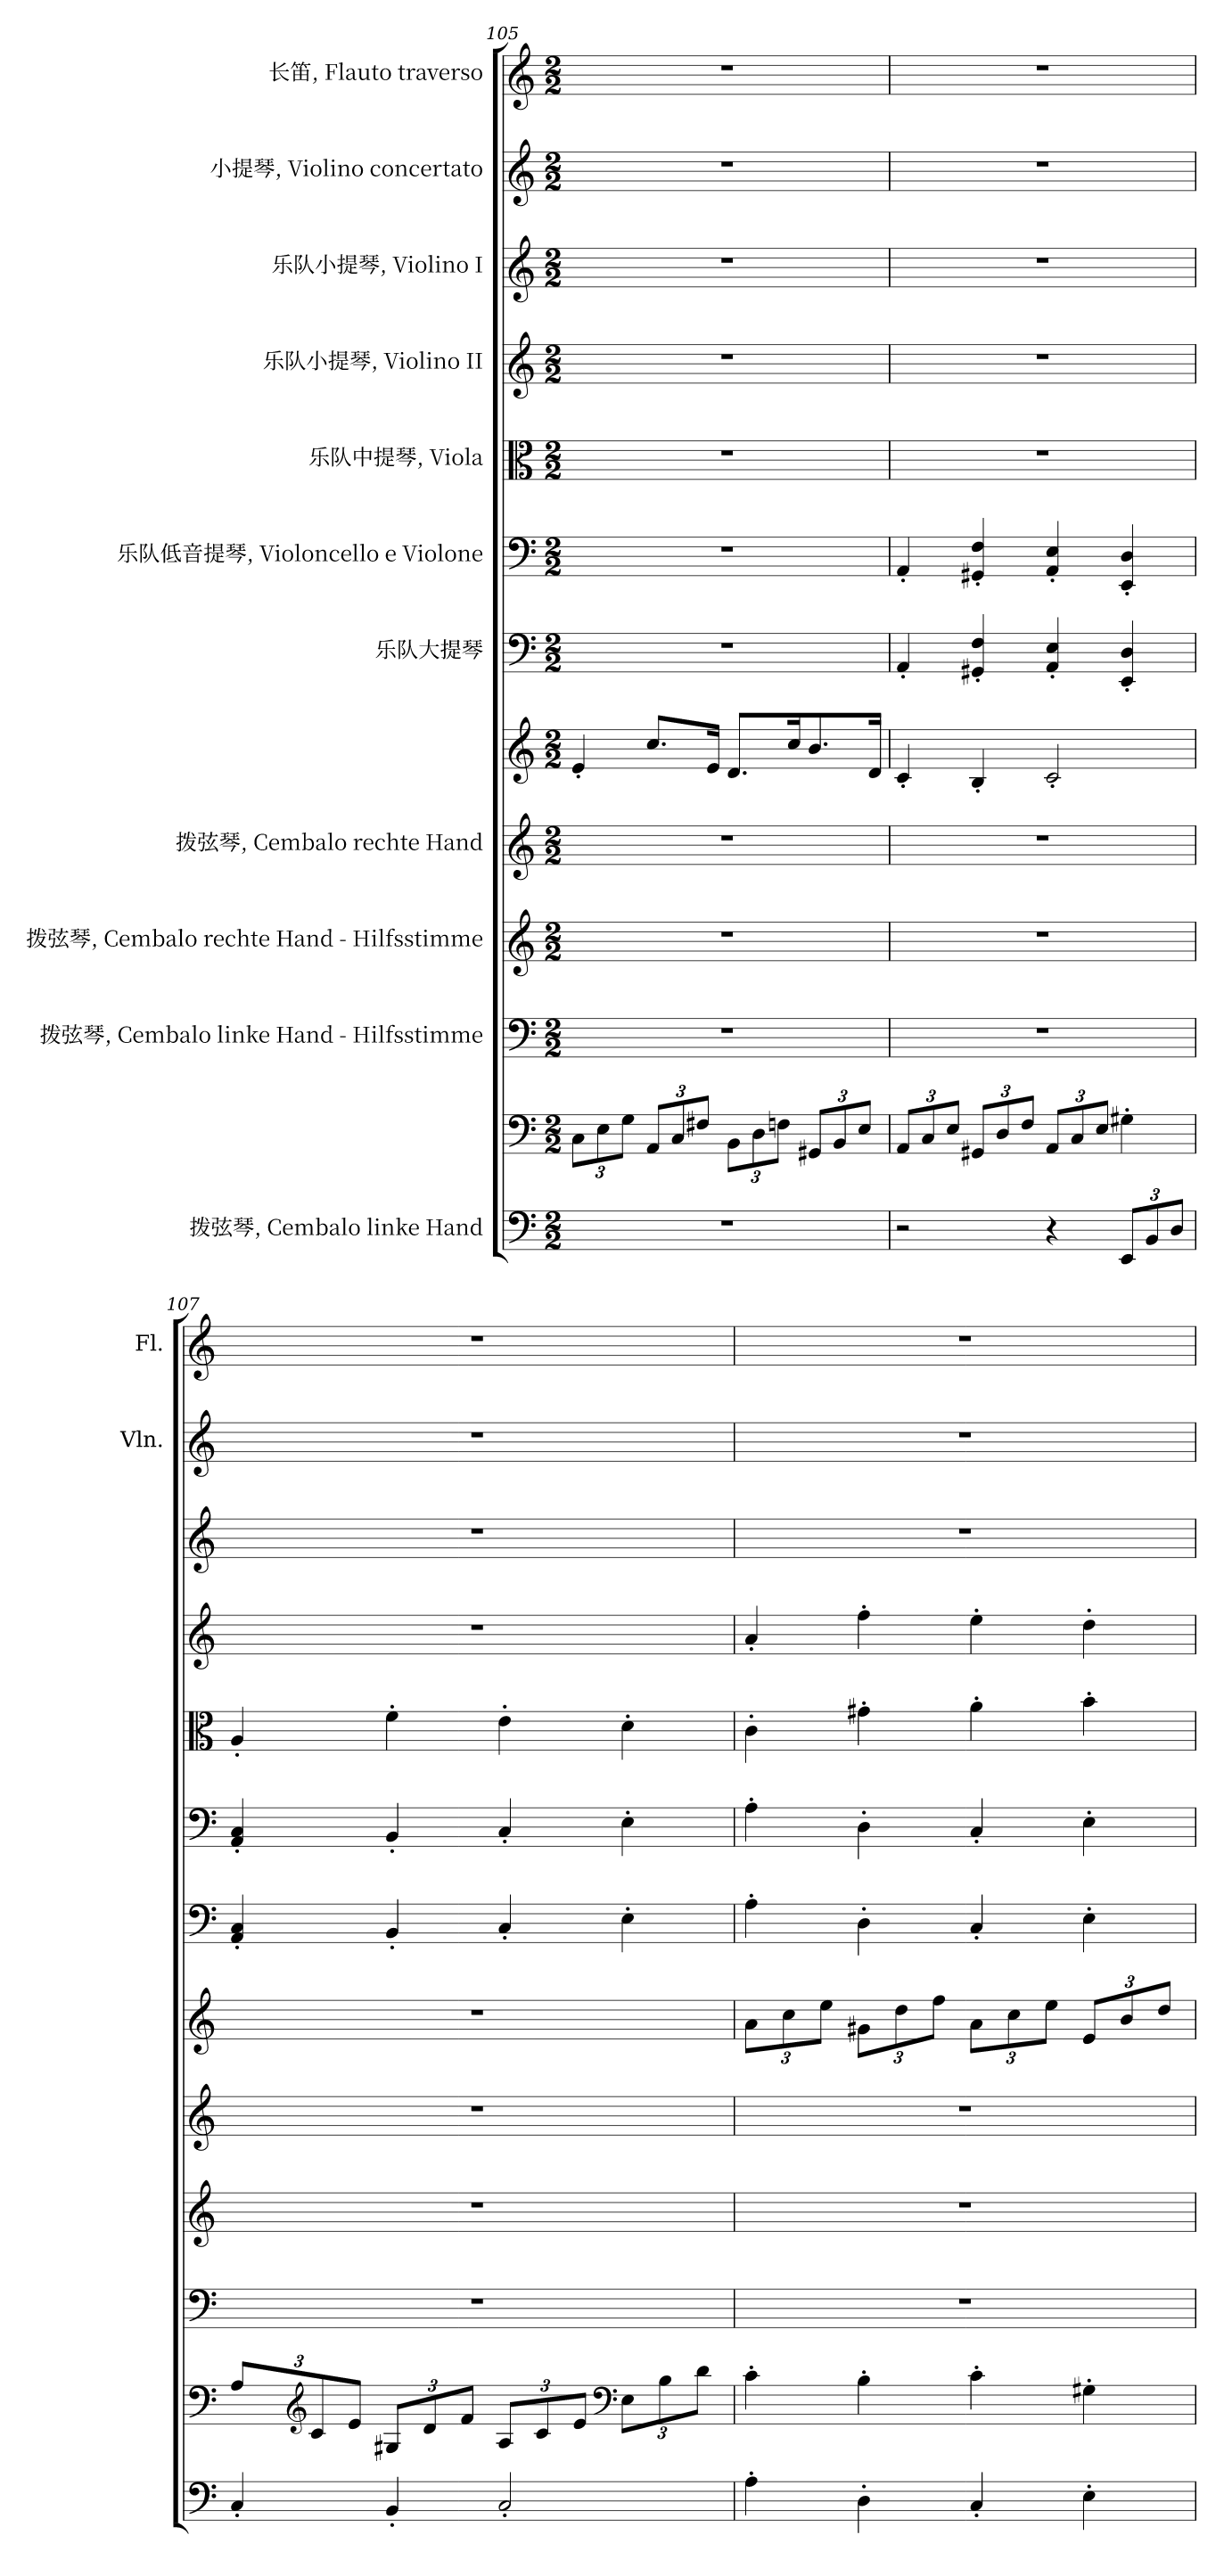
**kern	**kern	**kern	**kern	**kern	**kern	**kern	**kern	**kern	**kern	**kern	**kern	**kern
*part11	*part11	*part10	*part9	*part8	*part8	*part7	*part6	*part5	*part4	*part3	*part2	*part1
*staff13	*staff12	*staff11	*staff10	*staff9	*staff8	*staff7	*staff6	*staff5	*staff4	*staff3	*staff2	*staff1
*I"拨弦琴, Cembalo linke Hand	*	*I"拨弦琴, Cembalo linke Hand - Hilfsstimme	*I"拨弦琴, Cembalo rechte Hand - Hilfsstimme	*I"拨弦琴, Cembalo rechte Hand	*	*I"乐队大提琴	*I"乐队低音提琴, Violoncello e Violone	*I"乐队中提琴, Viola	*I"乐队小提琴, Violino II	*I"乐队小提琴, Violino I	*I"小提琴, Violino concertato	*I"长笛, Flauto traverso
*	*	*	*	*	*	*	*	*	*	*	*I'Vln.	*I'Fl.
!!LO:PB:g=z
*clefF4	*clefF4	*clefF4	*clefG2	*clefG2	*clefG2	*clefF4	*clefF4	*clefC3	*clefG2	*clefG2	*clefG2	*clefG2
*	*	*	*	*	*	*	*ITrd7c12	*	*	*	*	*
*k[]	*k[]	*k[]	*k[]	*k[]	*k[]	*k[]	*k[]	*k[]	*k[]	*k[]	*k[]	*k[]
*M2/2	*M2/2	*M2/2	*M2/2	*M2/2	*M2/2	*M2/2	*M2/2	*M2/2	*M2/2	*M2/2	*M2/2	*M2/2
*	*Xbrackettup	*	*	*	*	*	*	*	*	*	*	*
=105	=105	=105	=105	=105	=105	=105	=105	=105	=105	=105	=105	=105
1r	12C\L	1r	1r	1r	4e'/	1r	1r	1r	1r	1r	1r	1r
.	12E\	.	.	.	.	.	.	.	.	.	.	.
.	12G\J	.	.	.	.	.	.	.	.	.	.	.
.	12AA/L	.	.	.	8.cc/L	.	.	.	.	.	.	.
.	12C/	.	.	.	.	.	.	.	.	.	.	.
.	12F#X/J	.	.	.	.	.	.	.	.	.	.	.
.	.	.	.	.	16e/Jk	.	.	.	.	.	.	.
.	12BB\L	.	.	.	8.d/L	.	.	.	.	.	.	.
.	12D\	.	.	.	.	.	.	.	.	.	.	.
.	12Fn\J	.	.	.	.	.	.	.	.	.	.	.
.	.	.	.	.	16cc/K	.	.	.	.	.	.	.
.	12GG#X/L	.	.	.	8.b/	.	.	.	.	.	.	.
.	12BB/	.	.	.	.	.	.	.	.	.	.	.
.	12E/J	.	.	.	.	.	.	.	.	.	.	.
.	.	.	.	.	16d/Jk	.	.	.	.	.	.	.
=106	=106	=106	=106	=106	=106	=106	=106	=106	=106	=106	=106	=106
2r	12AA/L	1r	1r	1r	4c'/	4AA'/	4AAA'/	1r	1r	1r	1r	1r
.	12C/	.	.	.	.	.	.	.	.	.	.	.
.	12E/J	.	.	.	.	.	.	.	.	.	.	.
.	12GG#X/L	.	.	.	4B'/	4GG#X/' 4F/'	4GGG#X/' 4FF/'	.	.	.	.	.
.	12D/	.	.	.	.	.	.	.	.	.	.	.
.	12F/J	.	.	.	.	.	.	.	.	.	.	.
4r	12AA/L	.	.	.	2c'/	4AA/' 4E/'	4AAA/' 4EE/'	.	.	.	.	.
.	12C/	.	.	.	.	.	.	.	.	.	.	.
.	12E/J	.	.	.	.	.	.	.	.	.	.	.
*Xbrackettup	*	*	*	*	*	*	*	*	*	*	*	*
12EE/L	4G#X'\	.	.	.	.	4EE/' 4D/'	4EEE/' 4DD/'	.	.	.	.	.
12BB/	.	.	.	.	.	.	.	.	.	.	.	.
12D/J	.	.	.	.	.	.	.	.	.	.	.	.
!!LO:PB:g=z
=107	=107	=107	=107	=107	=107	=107	=107	=107	=107	=107	=107	=107
4C'/	12A/L	1r	1r	1r	1r	4AA/' 4C/'	4AAA/' 4CC/'	4A'/	1r	1r	1r	1r
*	*clefG2	*	*	*	*	*	*	*	*	*	*	*
.	12c/	.	.	.	.	.	.	.	.	.	.	.
.	12e/J	.	.	.	.	.	.	.	.	.	.	.
4BB'/	12G#X/L	.	.	.	.	4BB'/	4BBB'/	4f'\	.	.	.	.
.	12d/	.	.	.	.	.	.	.	.	.	.	.
.	12f/J	.	.	.	.	.	.	.	.	.	.	.
2C'/	12A/L	.	.	.	.	4C'/	4CC'/	4e'\	.	.	.	.
.	12c/	.	.	.	.	.	.	.	.	.	.	.
.	12e/J	.	.	.	.	.	.	.	.	.	.	.
*	*clefF4	*	*	*	*	*	*	*	*	*	*	*
.	12E\L	.	.	.	.	4E'\	4EE'\	4d'\	.	.	.	.
.	12B\	.	.	.	.	.	.	.	.	.	.	.
.	12d\J	.	.	.	.	.	.	.	.	.	.	.
=108	=108	=108	=108	=108	=108	=108	=108	=108	=108	=108	=108	=108
*	*	*	*	*	*Xbrackettup	*	*	*	*	*	*	*
4A'\	4c'\	1r	1r	1r	12a\L	4A'\	4AA'\	4c'\	4a'/	1r	1r	1r
.	.	.	.	.	12cc\	.	.	.	.	.	.	.
.	.	.	.	.	12ee\J	.	.	.	.	.	.	.
4D'\	4B'\	.	.	.	12g#X\L	4D'\	4DD'\	4g#X'\	4ff'\	.	.	.
.	.	.	.	.	12dd\	.	.	.	.	.	.	.
.	.	.	.	.	12ff\J	.	.	.	.	.	.	.
4C'/	4c'\	.	.	.	12a\L	4C'/	4CC'/	4a'\	4ee'\	.	.	.
.	.	.	.	.	12cc\	.	.	.	.	.	.	.
.	.	.	.	.	12ee\J	.	.	.	.	.	.	.
4E'\	4G#X'\	.	.	.	12e/L	4E'\	4EE'\	4b'\	4dd'\	.	.	.
.	.	.	.	.	12b/	.	.	.	.	.	.	.
.	.	.	.	.	12dd/J	.	.	.	.	.	.	.
=	=	=	=	=	=	=	=	=	=	=	=	=
*-	*-	*-	*-	*-	*-	*-	*-	*-	*-	*-	*-	*-
